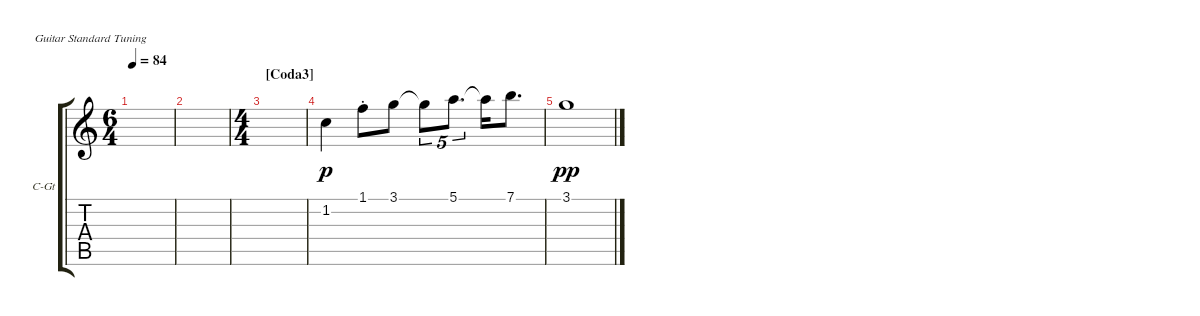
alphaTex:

\defaultSystemsLayout 4
\bracketExtendMode groupsimilarinstruments
\firstSystemTrackNameOrientation horizontal
\otherSystemsTrackNameOrientation horizontal
\track ("Clean Electric" "C-Gt") {instrument electricguitarclean}
\staff {score tabs}
\tuning (E4 B3 G3 D3 A2 E2)
\ts (6 4)
\tempo 84
\clef g2
\ks aminor
|
|
\ts (4 4)
\section ("" "[Coda3]")
|
1.2.4{dy p} 1.1{st}.8 3.1.8 3.1{t}.8{tu (5 4)} 5.1.8{d tu (5 4)} 5.1{t}.16 7.1.8{d} |
3.1.1{dy pp}
